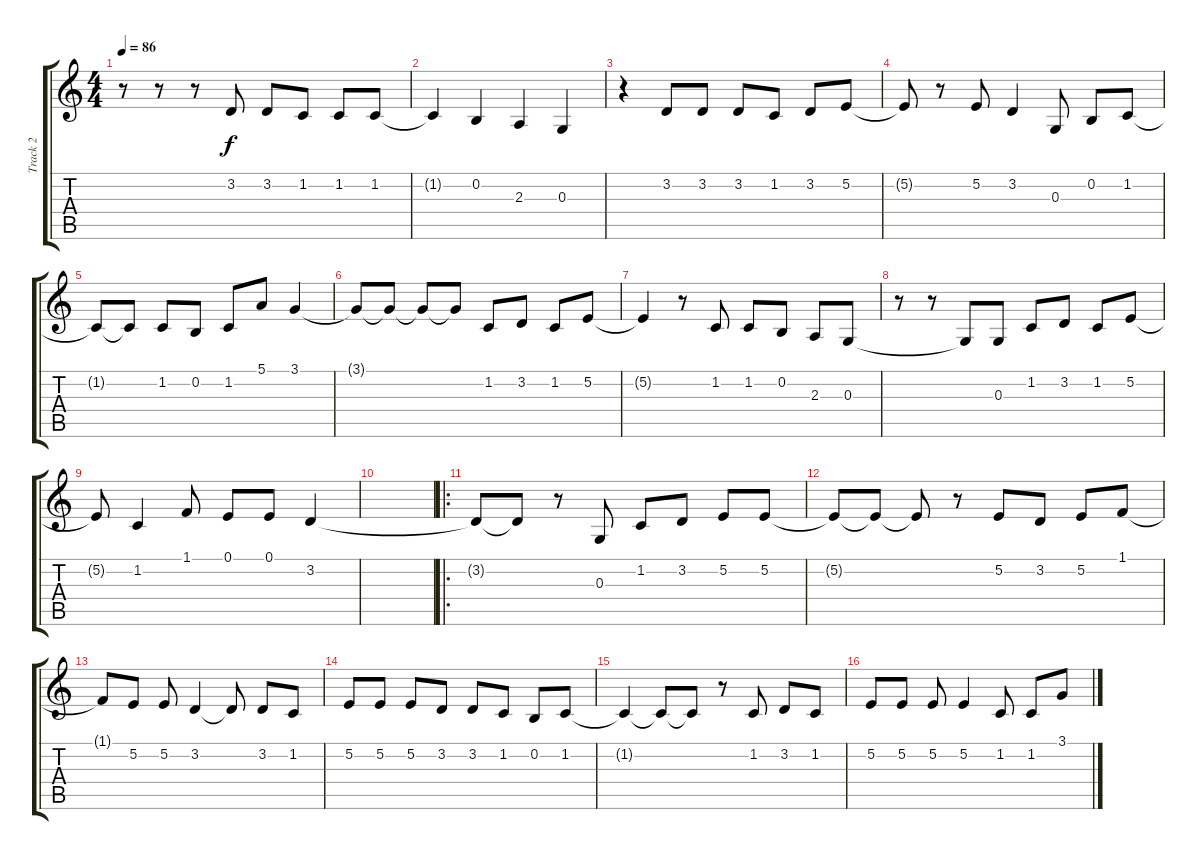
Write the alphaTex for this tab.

\track ("Track 2" "Track 2") {instrument harmonica}
\staff {score tabs}
\tuning (E4 B3 G3 D3 A2 E2) {hide}
\ts (4 4)
\tempo 86
\clef g2
\ks c
r.8{dy f} r.8 r.8 3.2{t}.8 3.2.8 1.2.8 1.2.8 1.2.8 |
1.2{t}.4 0.2.4 2.3.4 0.3.4 |
r.4 3.2.8 3.2.8 3.2.8 1.2.8 3.2.8 5.2.8 |
5.2{t}.8 r.8 5.2.8 3.2.4 0.3.8 0.2.8 1.2.8 |
1.2{t}.8 1.2{t}.8 1.2.8 0.2.8 1.2.8 5.1.8 3.1.4 |
3.1{t}.8 3.1{t}.8 3.1{t}.8 3.1{t}.8 1.2.8 3.2.8 1.2.8 5.2.8 |
5.2{t}.4 r.8 1.2.8 1.2.8 0.2.8 2.3.8 0.3.8 |
r.8 r.8 0.3{t}.8 0.3.8 1.2.8 3.2.8 1.2.8 5.2.8 |
5.2{t}.8 1.2.4 1.1.8 0.1.8 0.1.8 3.2.4 |
|
\ro
3.2{t}.8 3.2{t}.8 r.8 0.3.8 1.2.8 3.2.8 5.2.8 5.2.8 |
5.2{t}.8 5.2{t}.8 5.2{t}.8 r.8 5.2.8 3.2.8 5.2.8 1.1.8 |
1.1{t}.8 5.2.8 5.2.8 3.2.4 3.2{t}.8 3.2.8 1.2.8 |
5.2.8 5.2.8 5.2.8 3.2.8 3.2.8 1.2.8 0.2.8 1.2.8 |
1.2{t}.4 1.2{t}.8 1.2{t}.8 r.8 1.2.8 3.2.8 1.2.8 |
5.2.8 5.2.8 5.2.8 5.2.4 1.2.8 1.2.8 3.1.8
